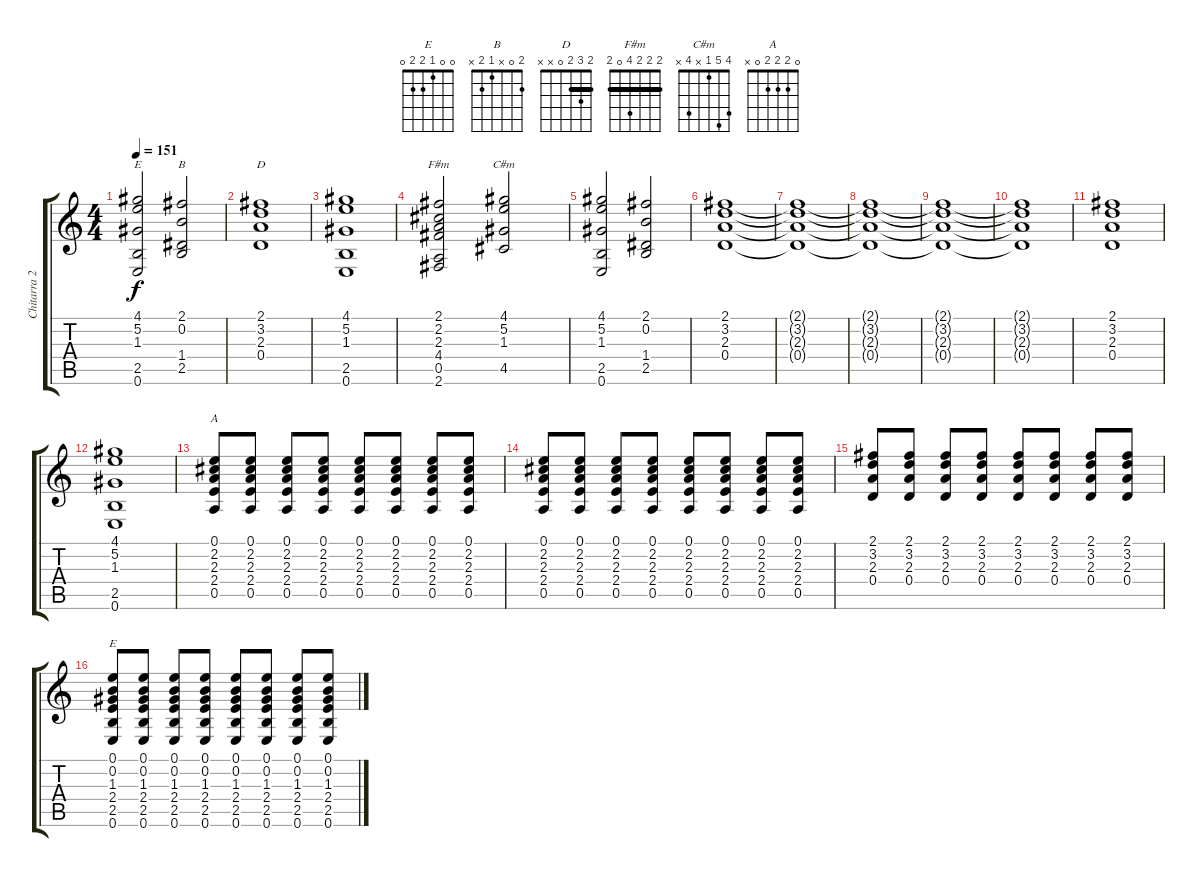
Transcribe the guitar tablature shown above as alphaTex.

\track ("Chitarra 2" "Chitarra 2") {instrument distortionguitar}
\staff {score tabs}
\tuning (E4 B3 G3 D3 A2 E2) {hide}
\chord ("E" 4 5 1 x 2 0)
\chord ("B" 2 0 x 1 2 x)
\chord ("D" 2 3 2 0 x x) {barre 2}
\chord ("F#m" 2 2 2 4 0 2) {barre 2}
\chord ("C#m" 4 5 1 x 4 x)
\chord ("A" 0 2 2 2 0 x)
\chord ("E" 0 0 1 2 2 0)
\ts (4 4)
\tempo 151
\clef g2
\ks c
(4.1 5.2 1.3 2.5 0.6).2{ch "E" dy f} (2.1 0.2 1.4 2.5).2{ch "B"} |
(2.1 3.2 2.3 0.4).1{ch "D"} |
(4.1 5.2 1.3 2.5 0.6).1 |
(2.1 2.2 2.3 4.4 0.5 2.6).2{ch "F#m"} (4.1 5.2 1.3 4.5).2{ch "C#m"} |
(4.1 5.2 1.3 2.5 0.6).2 (2.1 0.2 1.4 2.5).2 |
(2.1 3.2 2.3 0.4).1 |
(2.1{t} 3.2{t} 2.3{t} 0.4{t}).1 |
(2.1{t} 3.2{t} 2.3{t} 0.4{t}).1 |
(2.1{t} 3.2{t} 2.3{t} 0.4{t}).1 |
(2.1{t} 3.2{t} 2.3{t} 0.4{t}).1 |
(2.1 3.2 2.3 0.4).1 |
(4.1 5.2 1.3 2.5 0.6).1 |
(0.1 2.2 2.3 2.4 0.5).8{ch "A"} (0.1 2.2 2.3 2.4 0.5).8 (0.1 2.2 2.3 2.4 0.5).8 (0.1 2.2 2.3 2.4 0.5).8 (0.1 2.2 2.3 2.4 0.5).8 (0.1 2.2 2.3 2.4 0.5).8 (0.1 2.2 2.3 2.4 0.5).8 (0.1 2.2 2.3 2.4 0.5).8 |
(0.1 2.2 2.3 2.4 0.5).8 (0.1 2.2 2.3 2.4 0.5).8 (0.1 2.2 2.3 2.4 0.5).8 (0.1 2.2 2.3 2.4 0.5).8 (0.1 2.2 2.3 2.4 0.5).8 (0.1 2.2 2.3 2.4 0.5).8 (0.1 2.2 2.3 2.4 0.5).8 (0.1 2.2 2.3 2.4 0.5).8 |
(2.1 3.2 2.3 0.4).8 (2.1 3.2 2.3 0.4).8 (2.1 3.2 2.3 0.4).8 (2.1 3.2 2.3 0.4).8 (2.1 3.2 2.3 0.4).8 (2.1 3.2 2.3 0.4).8 (2.1 3.2 2.3 0.4).8 (2.1 3.2 2.3 0.4).8 |
(0.1 0.2 1.3 2.4 2.5 0.6).8{ch "E"} (0.1 0.2 1.3 2.4 2.5 0.6).8 (0.1 0.2 1.3 2.4 2.5 0.6).8 (0.1 0.2 1.3 2.4 2.5 0.6).8 (0.1 0.2 1.3 2.4 2.5 0.6).8 (0.1 0.2 1.3 2.4 2.5 0.6).8 (0.1 0.2 1.3 2.4 2.5 0.6).8 (0.1 0.2 1.3 2.4 2.5 0.6).8
